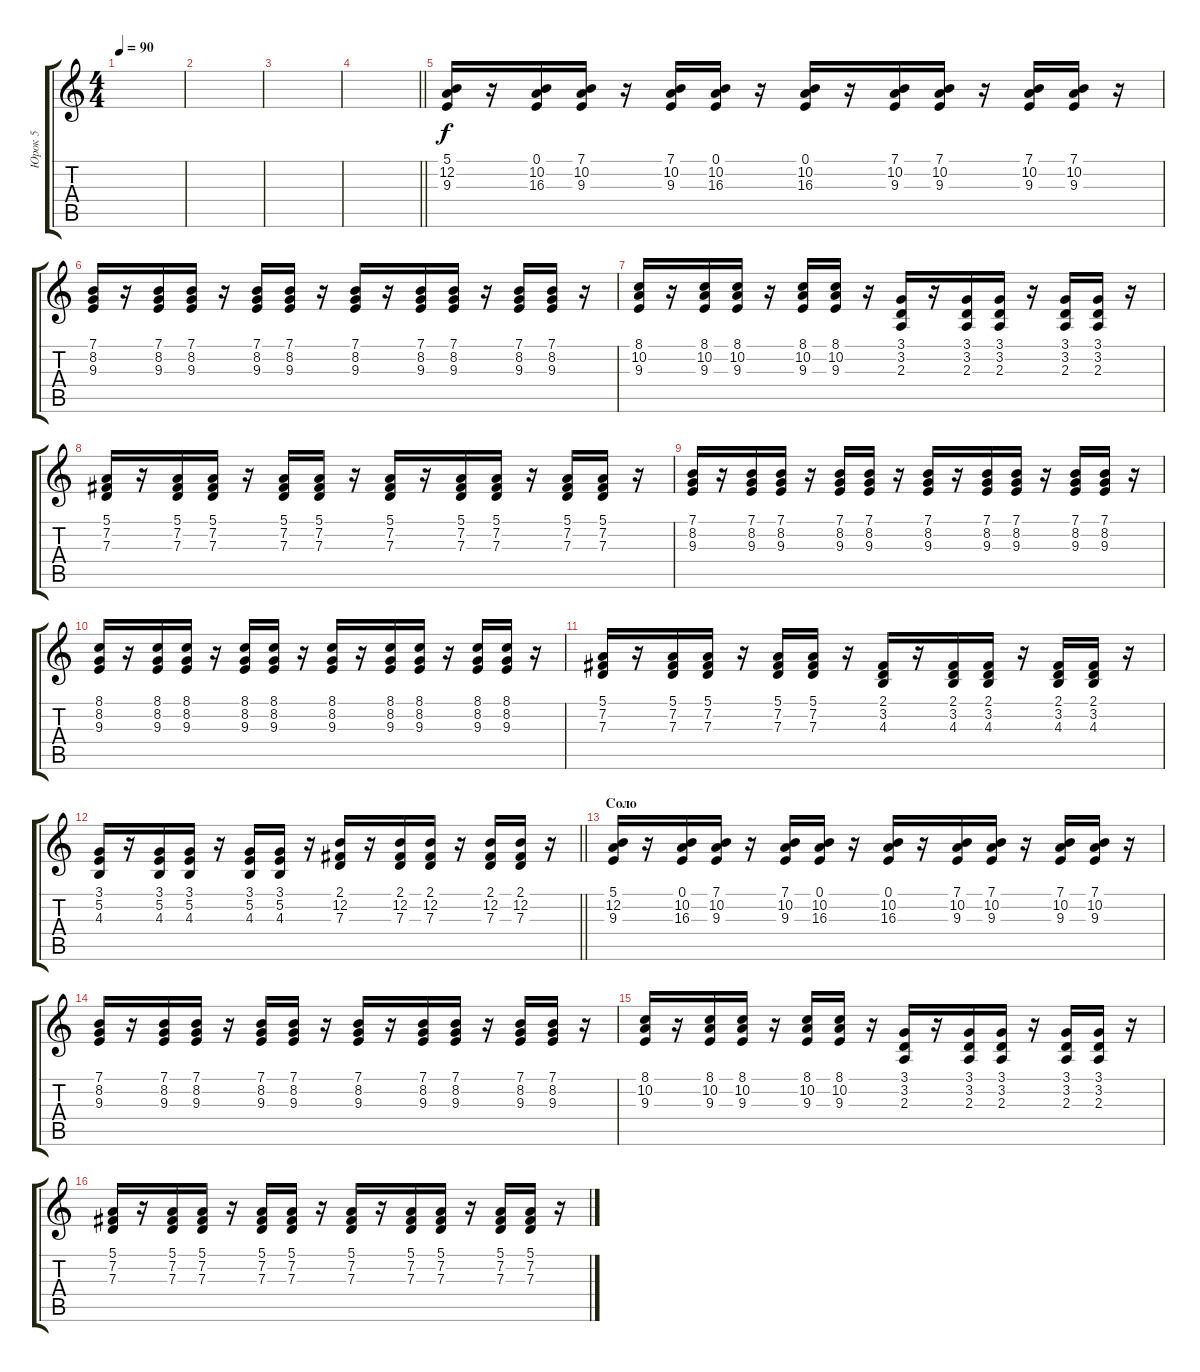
\track ("Юрок 5" "Юрок 5") {instrument fx7echoes}
\staff {score tabs}
\tuning (E4 B3 G3 D3 A2 E2) {hide}
\ts (4 4)
\tempo 90
\clef g2
\ks c
|
|
|
\barLineRight lightlight
|
(5.1 12.2 9.3).16 r.16 (0.1 10.2 16.3).16 (7.1 10.2 9.3).16 r.16 (7.1 10.2 9.3).16 (0.1 10.2 16.3).16 r.16 (0.1 10.2 16.3).16 r.16 (7.1 10.2 9.3).16 (7.1 10.2 9.3).16 r.16 (7.1 10.2 9.3).16 (7.1 10.2 9.3).16 r.16 |
(7.1 8.2 9.3).16 r.16 (7.1 8.2 9.3).16 (7.1 8.2 9.3).16 r.16 (7.1 8.2 9.3).16 (7.1 8.2 9.3).16 r.16 (7.1 8.2 9.3).16 r.16 (7.1 8.2 9.3).16 (7.1 8.2 9.3).16 r.16 (7.1 8.2 9.3).16 (7.1 8.2 9.3).16 r.16 |
(8.1 10.2 9.3).16 r.16 (8.1 10.2 9.3).16 (8.1 10.2 9.3).16 r.16 (8.1 10.2 9.3).16 (8.1 10.2 9.3).16 r.16 (3.1 3.2 2.3).16 r.16 (3.1 3.2 2.3).16 (3.1 3.2 2.3).16 r.16 (3.1 3.2 2.3).16 (3.1 3.2 2.3).16 r.16 |
(5.1 7.2 7.3).16 r.16 (5.1 7.2 7.3).16 (5.1 7.2 7.3).16 r.16 (5.1 7.2 7.3).16 (5.1 7.2 7.3).16 r.16 (5.1 7.2 7.3).16 r.16 (5.1 7.2 7.3).16 (5.1 7.2 7.3).16 r.16 (5.1 7.2 7.3).16 (5.1 7.2 7.3).16 r.16 |
(7.1 8.2 9.3).16 r.16 (7.1 8.2 9.3).16 (7.1 8.2 9.3).16 r.16 (7.1 8.2 9.3).16 (7.1 8.2 9.3).16 r.16 (7.1 8.2 9.3).16 r.16 (7.1 8.2 9.3).16 (7.1 8.2 9.3).16 r.16 (7.1 8.2 9.3).16 (7.1 8.2 9.3).16 r.16 |
(8.1 8.2 9.3).16 r.16 (8.1 8.2 9.3).16 (8.1 8.2 9.3).16 r.16 (8.1 8.2 9.3).16 (8.1 8.2 9.3).16 r.16 (8.1 8.2 9.3).16 r.16 (8.1 8.2 9.3).16 (8.1 8.2 9.3).16 r.16 (8.1 8.2 9.3).16 (8.1 8.2 9.3).16 r.16 |
(5.1 7.2 7.3).16 r.16 (5.1 7.2 7.3).16 (5.1 7.2 7.3).16 r.16 (5.1 7.2 7.3).16 (5.1 7.2 7.3).16 r.16 (2.1 3.2 4.3).16 r.16 (2.1 3.2 4.3).16 (2.1 3.2 4.3).16 r.16 (2.1 3.2 4.3).16 (2.1 3.2 4.3).16 r.16 |
\barLineRight lightlight
(3.1 5.2 4.3).16 r.16 (3.1 5.2 4.3).16 (3.1 5.2 4.3).16 r.16 (3.1 5.2 4.3).16 (3.1 5.2 4.3).16 r.16 (2.1 12.2 7.3).16 r.16 (2.1 12.2 7.3).16 (2.1 12.2 7.3).16 r.16 (2.1 12.2 7.3).16 (2.1 12.2 7.3).16 r.16 |
\section ("" "Соло")
(5.1 12.2 9.3).16 r.16 (0.1 10.2 16.3).16 (7.1 10.2 9.3).16 r.16 (7.1 10.2 9.3).16 (0.1 10.2 16.3).16 r.16 (0.1 10.2 16.3).16 r.16 (7.1 10.2 9.3).16 (7.1 10.2 9.3).16 r.16 (7.1 10.2 9.3).16 (7.1 10.2 9.3).16 r.16 |
(7.1 8.2 9.3).16 r.16 (7.1 8.2 9.3).16 (7.1 8.2 9.3).16 r.16 (7.1 8.2 9.3).16 (7.1 8.2 9.3).16 r.16 (7.1 8.2 9.3).16 r.16 (7.1 8.2 9.3).16 (7.1 8.2 9.3).16 r.16 (7.1 8.2 9.3).16 (7.1 8.2 9.3).16 r.16 |
(8.1 10.2 9.3).16 r.16 (8.1 10.2 9.3).16 (8.1 10.2 9.3).16 r.16 (8.1 10.2 9.3).16 (8.1 10.2 9.3).16 r.16 (3.1 3.2 2.3).16 r.16 (3.1 3.2 2.3).16 (3.1 3.2 2.3).16 r.16 (3.1 3.2 2.3).16 (3.1 3.2 2.3).16 r.16 |
(5.1 7.2 7.3).16 r.16 (5.1 7.2 7.3).16 (5.1 7.2 7.3).16 r.16 (5.1 7.2 7.3).16 (5.1 7.2 7.3).16 r.16 (5.1 7.2 7.3).16 r.16 (5.1 7.2 7.3).16 (5.1 7.2 7.3).16 r.16 (5.1 7.2 7.3).16 (5.1 7.2 7.3).16 r.16
